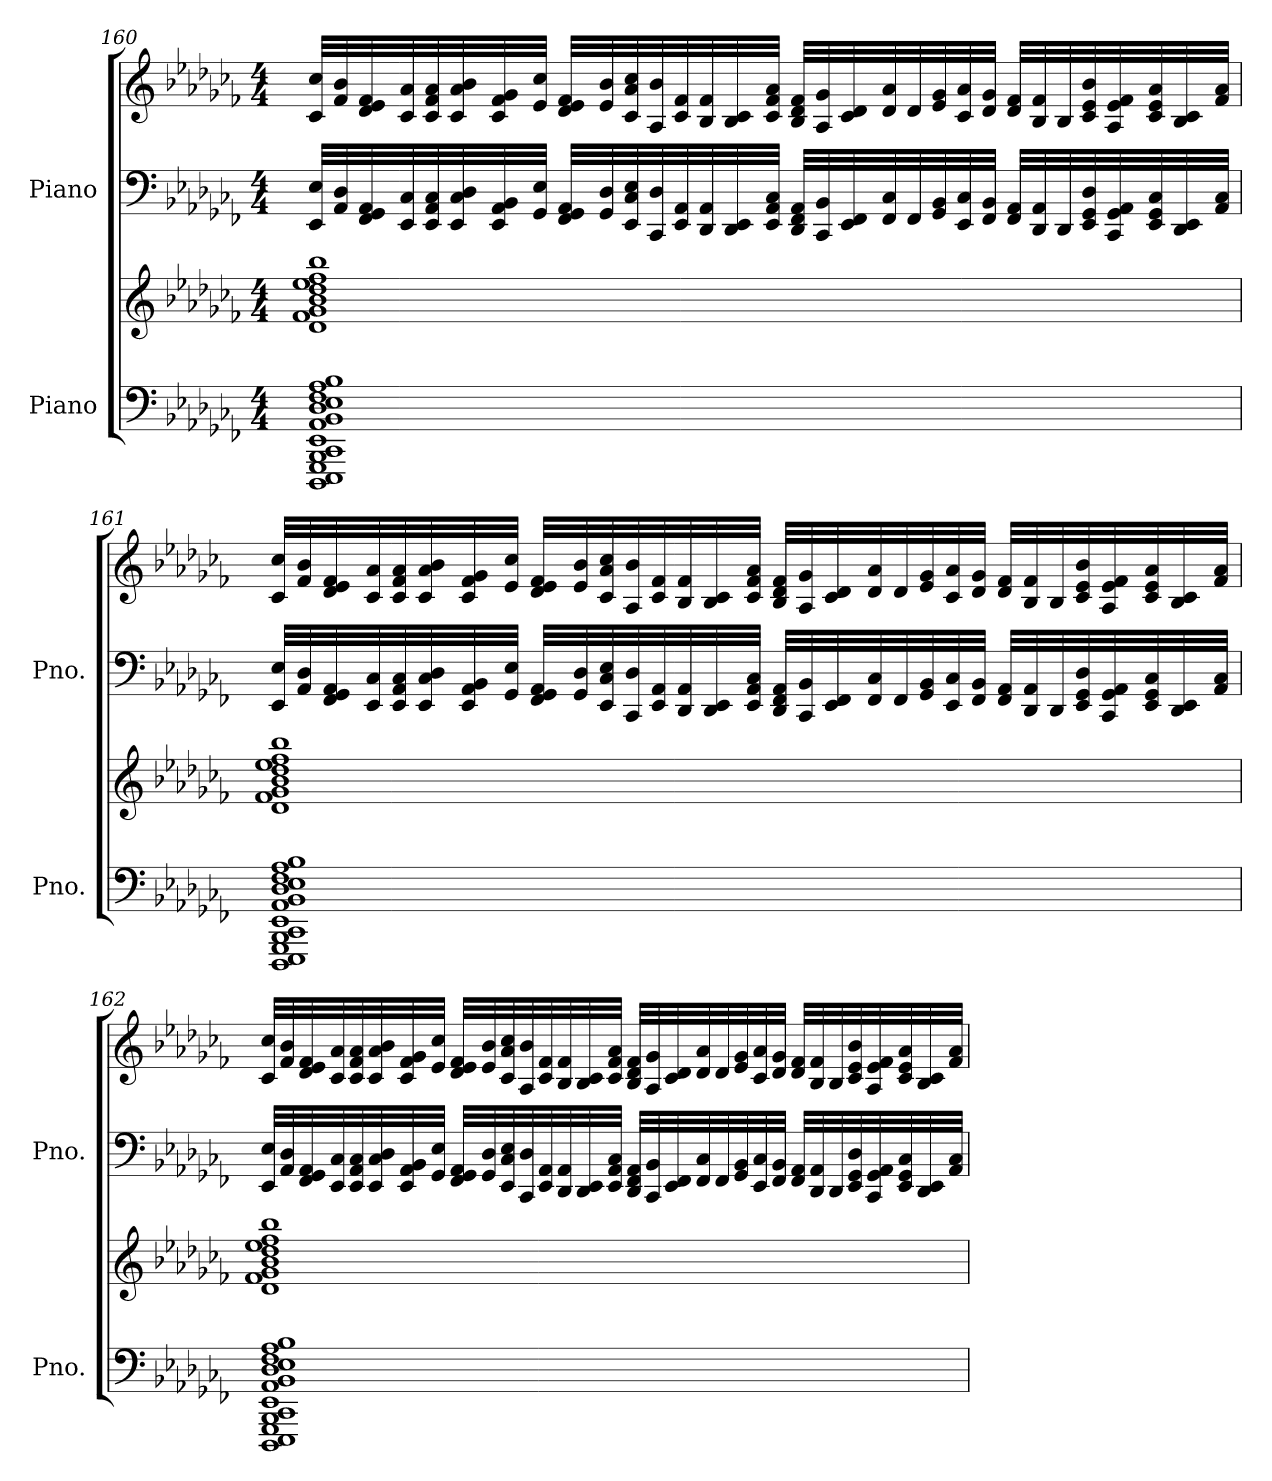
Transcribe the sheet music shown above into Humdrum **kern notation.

**kern	**kern	**kern	**kern
*part2	*part2	*part1	*part1
*staff4	*staff3	*staff2	*staff1
*I"Piano	*	*I"Piano	*
*I'Pno.	*	*I'Pno.	*
!!LO:LB:g=z
*clefF4	*clefG2	*clefF4	*clefG2
*ITrd14c24	*ITrd14c24	*ITrd-21c-36	*ITrd-21c-36
*k[b-e-a-d-g-c-f-]	*k[b-e-a-d-g-c-f-]	*k[b-e-a-d-g-c-f-]	*k[b-e-a-d-g-c-f-]
*M4/4	*M4/4	*M4/4	*M4/4
=160	=160	=160	=160
1DDDDD- 1EEEEE- 1GGGGG- 1BBBBB- 1CCCC- 1EEEE- 1AAAA- 1BBBB- 1DDD- 1EEE- 1FFF- 1AAA- 1BBB-	1DD- 1FF- 1GG- 1BB- 1D- 1E- 1F- 1B-	32ee-/ 32eee-/LLL	32cccc-/ 32ccccc-/LLL
.	.	32aa-/ 32ddd-/	32ffff-/ 32bbbb-/
.	.	32ff-/ 32gg-/ 32aa-/	32dddd-/ 32eeee-/ 32ffff-/
.	.	32ee-/ 32ccc-/	32cccc-/ 32aaaa-/
.	.	32ee-/ 32aa-/ 32ccc-/	32cccc-/ 32ffff-/ 32aaaa-/
.	.	32ee-/ 32ccc-/ 32ddd-/	32cccc-/ 32aaaa-/ 32bbbb-/
.	.	32ee-/ 32aa-/ 32bb-/	32cccc-/ 32ffff-/ 32gggg-/
.	.	32gg-/ 32eee-/JJJ	32eeee-/ 32ccccc-/JJJ
.	.	32ff-/ 32gg-/ 32aa-/LLL	32dddd-/ 32eeee-/ 32ffff-/LLL
.	.	32gg-/ 32ddd-/	32eeee-/ 32bbbb-/
.	.	32ee-/ 32ccc-/ 32eee-/	32cccc-/ 32aaaa-/ 32ccccc-/
.	.	32cc-/ 32ddd-/	32aaa-/ 32bbbb-/
.	.	32ee-/ 32aa-/	32cccc-/ 32ffff-/
.	.	32dd-/ 32aa-/	32bbb-/ 32ffff-/
.	.	32dd-/ 32ee-/	32bbb-/ 32cccc-/
.	.	32ee-/ 32aa-/ 32ccc-/JJJ	32cccc-/ 32ffff-/ 32aaaa-/JJJ
.	.	32dd-/ 32ff-/ 32aa-/LLL	32bbb-/ 32dddd-/ 32ffff-/LLL
.	.	32cc-/ 32bb-/	32aaa-/ 32gggg-/
.	.	32ee-/ 32ff-/	32cccc-/ 32dddd-/
.	.	32ff-/ 32ccc-/	32dddd-/ 32aaaa-/
.	.	32ff-/	32dddd-/
.	.	32gg-/ 32bb-/	32eeee-/ 32gggg-/
.	.	32ee-/ 32ccc-/	32cccc-/ 32aaaa-/
.	.	32ff-/ 32bb-/JJJ	32dddd-/ 32gggg-/JJJ
.	.	32ff-/ 32aa-/LLL	32dddd-/ 32ffff-/LLL
.	.	32dd-/ 32aa-/	32bbb-/ 32ffff-/
.	.	32dd-/	32bbb-/
.	.	32ee-/ 32gg-/ 32ddd-/	32cccc-/ 32eeee-/ 32bbbb-/
.	.	32cc-/ 32gg-/ 32aa-/	32aaa-/ 32eeee-/ 32ffff-/
.	.	32ee-/ 32gg-/ 32ccc-/	32cccc-/ 32eeee-/ 32aaaa-/
.	.	32dd-/ 32ee-/	32bbb-/ 32cccc-/
.	.	32aa-/ 32ccc-/JJJ	32ffff-/ 32aaaa-/JJJ
!!LO:LB:g=z
=161	=161	=161	=161
1DDDDD- 1EEEEE- 1GGGGG- 1BBBBB- 1CCCC- 1EEEE- 1AAAA- 1BBBB- 1DDD- 1EEE- 1FFF- 1AAA- 1BBB-	1DD- 1FF- 1GG- 1BB- 1D- 1E- 1F- 1B-	32ee-/ 32eee-/LLL	32cccc-/ 32ccccc-/LLL
.	.	32aa-/ 32ddd-/	32ffff-/ 32bbbb-/
.	.	32ff-/ 32gg-/ 32aa-/	32dddd-/ 32eeee-/ 32ffff-/
.	.	32ee-/ 32ccc-/	32cccc-/ 32aaaa-/
.	.	32ee-/ 32aa-/ 32ccc-/	32cccc-/ 32ffff-/ 32aaaa-/
.	.	32ee-/ 32ccc-/ 32ddd-/	32cccc-/ 32aaaa-/ 32bbbb-/
.	.	32ee-/ 32aa-/ 32bb-/	32cccc-/ 32ffff-/ 32gggg-/
.	.	32gg-/ 32eee-/JJJ	32eeee-/ 32ccccc-/JJJ
.	.	32ff-/ 32gg-/ 32aa-/LLL	32dddd-/ 32eeee-/ 32ffff-/LLL
.	.	32gg-/ 32ddd-/	32eeee-/ 32bbbb-/
.	.	32ee-/ 32ccc-/ 32eee-/	32cccc-/ 32aaaa-/ 32ccccc-/
.	.	32cc-/ 32ddd-/	32aaa-/ 32bbbb-/
.	.	32ee-/ 32aa-/	32cccc-/ 32ffff-/
.	.	32dd-/ 32aa-/	32bbb-/ 32ffff-/
.	.	32dd-/ 32ee-/	32bbb-/ 32cccc-/
.	.	32ee-/ 32aa-/ 32ccc-/JJJ	32cccc-/ 32ffff-/ 32aaaa-/JJJ
.	.	32dd-/ 32ff-/ 32aa-/LLL	32bbb-/ 32dddd-/ 32ffff-/LLL
.	.	32cc-/ 32bb-/	32aaa-/ 32gggg-/
.	.	32ee-/ 32ff-/	32cccc-/ 32dddd-/
.	.	32ff-/ 32ccc-/	32dddd-/ 32aaaa-/
.	.	32ff-/	32dddd-/
.	.	32gg-/ 32bb-/	32eeee-/ 32gggg-/
.	.	32ee-/ 32ccc-/	32cccc-/ 32aaaa-/
.	.	32ff-/ 32bb-/JJJ	32dddd-/ 32gggg-/JJJ
.	.	32ff-/ 32aa-/LLL	32dddd-/ 32ffff-/LLL
.	.	32dd-/ 32aa-/	32bbb-/ 32ffff-/
.	.	32dd-/	32bbb-/
.	.	32ee-/ 32gg-/ 32ddd-/	32cccc-/ 32eeee-/ 32bbbb-/
.	.	32cc-/ 32gg-/ 32aa-/	32aaa-/ 32eeee-/ 32ffff-/
.	.	32ee-/ 32gg-/ 32ccc-/	32cccc-/ 32eeee-/ 32aaaa-/
.	.	32dd-/ 32ee-/	32bbb-/ 32cccc-/
.	.	32aa-/ 32ccc-/JJJ	32ffff-/ 32aaaa-/JJJ
!!LO:PB:g=z
=162	=162	=162	=162
1DDDDD- 1EEEEE- 1GGGGG- 1BBBBB- 1CCCC- 1EEEE- 1AAAA- 1BBBB- 1DDD- 1EEE- 1FFF- 1AAA- 1BBB-	1DD- 1FF- 1GG- 1BB- 1D- 1E- 1F- 1B-	32ee-/ 32eee-/LLL	32cccc-/ 32ccccc-/LLL
.	.	32aa-/ 32ddd-/	32ffff-/ 32bbbb-/
.	.	32ff-/ 32gg-/ 32aa-/	32dddd-/ 32eeee-/ 32ffff-/
.	.	32ee-/ 32ccc-/	32cccc-/ 32aaaa-/
.	.	32ee-/ 32aa-/ 32ccc-/	32cccc-/ 32ffff-/ 32aaaa-/
.	.	32ee-/ 32ccc-/ 32ddd-/	32cccc-/ 32aaaa-/ 32bbbb-/
.	.	32ee-/ 32aa-/ 32bb-/	32cccc-/ 32ffff-/ 32gggg-/
.	.	32gg-/ 32eee-/JJJ	32eeee-/ 32ccccc-/JJJ
.	.	32ff-/ 32gg-/ 32aa-/LLL	32dddd-/ 32eeee-/ 32ffff-/LLL
.	.	32gg-/ 32ddd-/	32eeee-/ 32bbbb-/
.	.	32ee-/ 32ccc-/ 32eee-/	32cccc-/ 32aaaa-/ 32ccccc-/
.	.	32cc-/ 32ddd-/	32aaa-/ 32bbbb-/
.	.	32ee-/ 32aa-/	32cccc-/ 32ffff-/
.	.	32dd-/ 32aa-/	32bbb-/ 32ffff-/
.	.	32dd-/ 32ee-/	32bbb-/ 32cccc-/
.	.	32ee-/ 32aa-/ 32ccc-/JJJ	32cccc-/ 32ffff-/ 32aaaa-/JJJ
.	.	32dd-/ 32ff-/ 32aa-/LLL	32bbb-/ 32dddd-/ 32ffff-/LLL
.	.	32cc-/ 32bb-/	32aaa-/ 32gggg-/
.	.	32ee-/ 32ff-/	32cccc-/ 32dddd-/
.	.	32ff-/ 32ccc-/	32dddd-/ 32aaaa-/
.	.	32ff-/	32dddd-/
.	.	32gg-/ 32bb-/	32eeee-/ 32gggg-/
.	.	32ee-/ 32ccc-/	32cccc-/ 32aaaa-/
.	.	32ff-/ 32bb-/JJJ	32dddd-/ 32gggg-/JJJ
.	.	32ff-/ 32aa-/LLL	32dddd-/ 32ffff-/LLL
.	.	32dd-/ 32aa-/	32bbb-/ 32ffff-/
.	.	32dd-/	32bbb-/
.	.	32ee-/ 32gg-/ 32ddd-/	32cccc-/ 32eeee-/ 32bbbb-/
.	.	32cc-/ 32gg-/ 32aa-/	32aaa-/ 32eeee-/ 32ffff-/
.	.	32ee-/ 32gg-/ 32ccc-/	32cccc-/ 32eeee-/ 32aaaa-/
.	.	32dd-/ 32ee-/	32bbb-/ 32cccc-/
.	.	32aa-/ 32ccc-/JJJ	32ffff-/ 32aaaa-/JJJ
=	=	=	=
*-	*-	*-	*-
